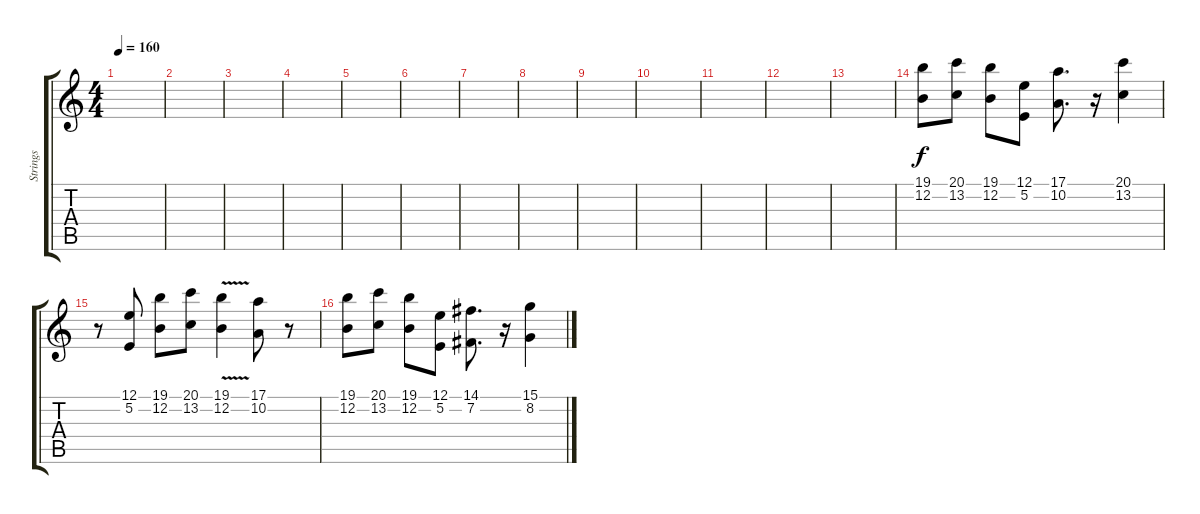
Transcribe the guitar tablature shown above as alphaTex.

\track ("Strings" "Strings") {instrument stringensemble1}
\staff {score tabs}
\tuning (E4 B3 G3 D3 A2 E2) {hide}
\ts (4 4)
\tempo 160
\clef g2
\ks c
|
|
|
|
|
|
|
|
|
|
|
|
|
(19.1 12.2).8 (20.1 13.2).8 (19.1 12.2).8 (12.1 5.2).8 (17.1 10.2).8{d} r.16 (20.1 13.2).4 |
r.8 (12.1 5.2).8 (19.1 12.2).8 (20.1 13.2).8 (19.1{v} 12.2).4 (17.1 10.2).8 r.8 |
(19.1 12.2).8 (20.1 13.2).8 (19.1 12.2).8 (12.1 5.2).8 (14.1 7.2).8{d} r.16 (15.1 8.2).4
